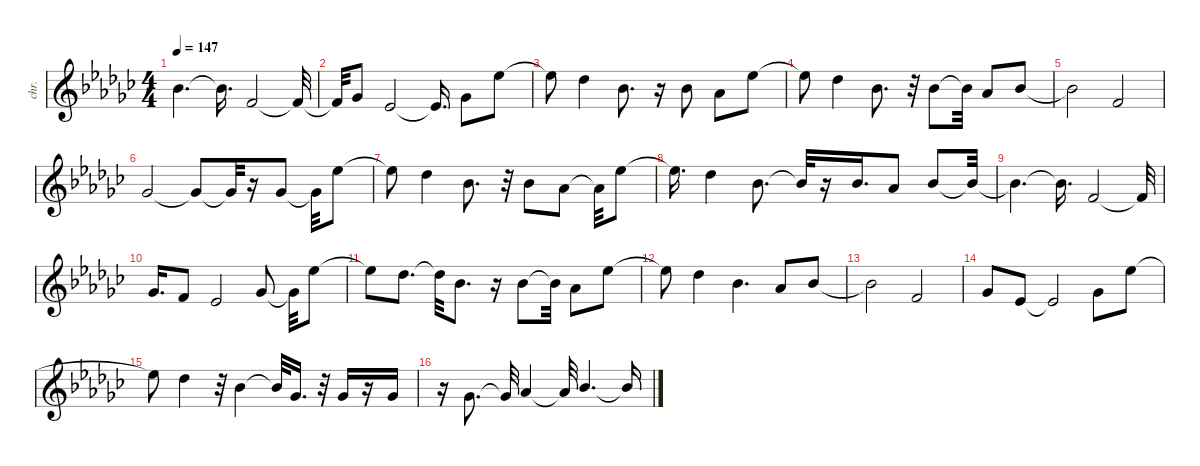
\defaultSystemsLayout 8
\hideDynamics
\bracketExtendMode nobrackets
\otherSystemsTrackNameOrientation horizontal
\track ("Vocals-hid" "chr.") {defaultSystemsLayout 4 instrument voiceoohs}
\staff {score}
\tuning (Eb4 Bb3 Gb3 Db3 Ab2 Eb2)
\ts (4 4)
\tempo 147
\clef g2
\ks ebminor
7.1{t acc b}.4{d dy f beam Down} 7.1{t acc b}.16{d beam Down} 2.1{acc forcenatural}.2{dy ff beam Up} 2.1{t acc forcenatural}.32{dy f beam Up} |
2.1{t acc forcenatural}.32{beam Up} 3.1{acc b}.8{beam Up} 0.1{acc b}.2{dy mf beam Up} 0.1{t acc b}.16{d dy f beam Up} 3.1{acc b}.8{beam Down} 12.1{acc b}.8{dy ff beam Down} |
12.1{t acc b}.8{dy f beam Down} 10.1{acc b}.4{dy ff beam Down} 7.1{acc b}.8{d dy f beam Down} r.16{beam Down} 7.1{acc b}.8{beam Down} 5.1{acc b}.8{dy ff beam Down} 12.1{acc b}.8{beam Down} |
12.1{t acc b}.8{dy f beam Down} 10.1{acc b}.4{dy ff beam Down} 7.1{acc b}.8{d dy f beam Down} r.32{beam Down} 7.1{acc b}.8{dy ff beam Up} 7.1{t acc b}.32{dy f beam Up} 5.1{acc b}.8{dy fff beam Up} 7.1{acc b}.8{dy ff beam Up} |
7.1{t acc b}.2{dy f beam Down} 7.2{acc forcenatural}.2{dy ff beam Up} |
8.2{acc b}.2{beam Up} 8.2{t acc b}.8{dy f beam Up} 8.2{t acc b}.32{beam Up} r.16{beam Up} 3.1{acc b}.8{beam Up} 3.1{t acc b}.32{beam Down} 12.1{acc b}.8{beam Down} |
12.1{t acc b}.8{beam Down} 10.1{acc b}.4{beam Down} 7.1{acc b}.8{d beam Down} r.32{beam Down} 7.1{acc b}.8{beam Up} 5.1{acc b}.8{beam Up} 5.1{t acc b}.32{beam Down} 12.1{acc b}.8{dy ff beam Down} |
12.1{t acc b}.16{d dy f beam Down} 10.1{acc b}.4{dy ff beam Down} 7.1{acc b}.8{d dy f beam Down} 7.1{t acc b}.32{beam Up} r.16{beam Up} 7.1{acc b}.16{d dy ff beam Up} 5.1{acc b}.8{beam Up} 7.1{acc b}.8{beam Up} 7.1{t acc b}.32{dy f beam Up} |
7.1{t acc b}.4{d beam Down} 7.1{t acc b}.16{d beam Down} 2.1{acc forcenatural}.2{beam Up} 2.1{t acc forcenatural}.32{beam Up} |
3.1{acc b}.16{d dy mf beam Up} 2.1{acc forcenatural}.8{dy mp beam Up} 0.1{acc b}.2{dy mf beam Up} 3.1{acc b}.8{beam Up} 3.1{t acc b}.32{dy f beam Down} 12.1{acc b}.8{dy ff beam Down} |
12.1{t acc b}.8{dy f beam Down} 10.1{acc b}.8{d dy ff beam Down} 10.1{t acc b}.32{dy f beam Down} 7.1{acc b}.8{d dy ff beam Down} r.16{beam Down} 7.1{acc b}.8{dy f beam Up} 7.1{t acc b}.32{beam Up} 5.1{acc b}.8{dy fff beam Down} 12.1{acc b}.8{dy ff beam Down} |
12.1{t acc b}.8{dy f beam Down} 10.1{acc b}.4{dy ff beam Down} 7.1{acc b}.4{d dy f beam Down} 10.2{acc b}.8{dy ff beam Up} 7.1{acc b}.8{dy fff beam Up} |
7.1{t acc b}.2{dy f beam Down} 7.2{acc forcenatural}.2{dy fff beam Up} |
8.2{acc b}.8{dy mp beam Up} 0.1{acc b}.8{beam Up} 0.1{t acc b}.2{dy f beam Up} 3.1{acc b}.8{beam Down} 12.1{acc b}.8{dy ff beam Down} |
12.1{t acc b}.8{dy f beam Down} 10.1{acc b}.4{dy ff beam Down} r.32{beam Down} 7.1{acc b}.4{beam Down} 7.1{t acc b}.32{dy f beam Up} 8.2{acc b}.16{d dy mp beam Up} r.32{beam Up} 8.2{acc b}.16{dy f beam Up} r.16{beam Up} 8.2{acc b}.16{beam Up} |
r.16{beam Down} 8.2{acc b}.8{d dy ff beam Up} 8.2{t acc b}.32{dy f beam Up} 5.1{acc b}.4{dy ff beam Up} 5.1{t acc b}.32{dy f beam Up} 7.1{acc b}.4{d beam Up} 7.1{t acc b}.16{beam Up}
